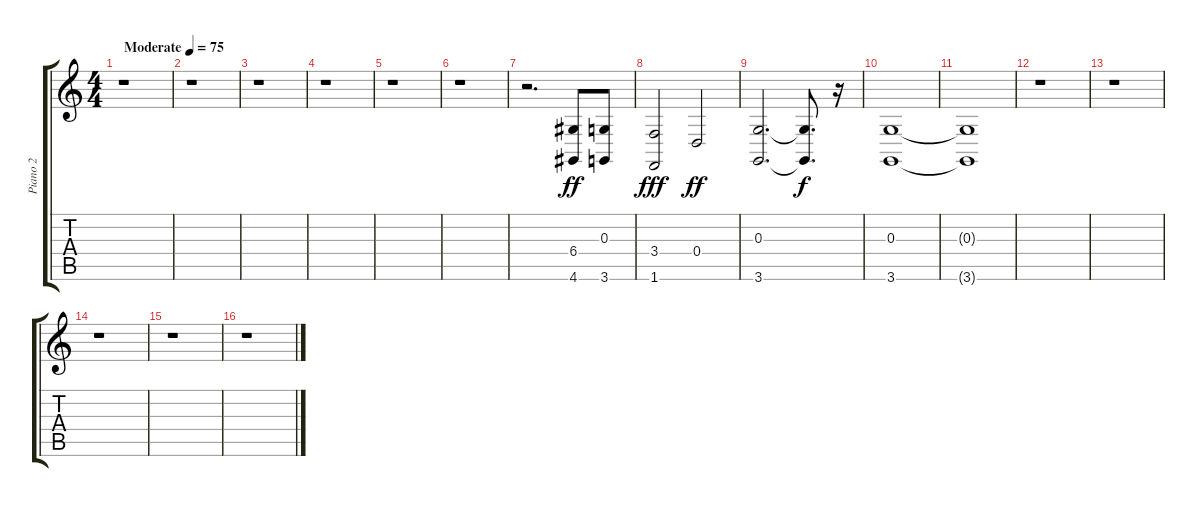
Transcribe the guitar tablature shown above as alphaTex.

\track ("Piano 2" "Piano 2") {instrument acousticgrandpiano}
\staff {score tabs}
\tuning (E4 B3 G3 D3 A2 E2) {hide}
\ts (4 4)
\tempo (75 "Moderate")
\clef g2
\ks c
r.1{dy ff instrument acousticgrandpiano} |
r.1 |
r.1 |
r.1 |
r.1 |
r.1 |
r.2{d} (6.4 4.6).8 (0.3 3.6).8 |
(3.4 1.6).2{dy fff} 0.4.2{dy ff} |
(0.3 3.6).2{d} (0.3{t} 3.6{t}).8{d dy f} r.16 |
(0.3 3.6).1 |
(0.3{t} 3.6{t}).1 |
r.1 |
r.1 |
r.1 |
r.1 |
r.1
